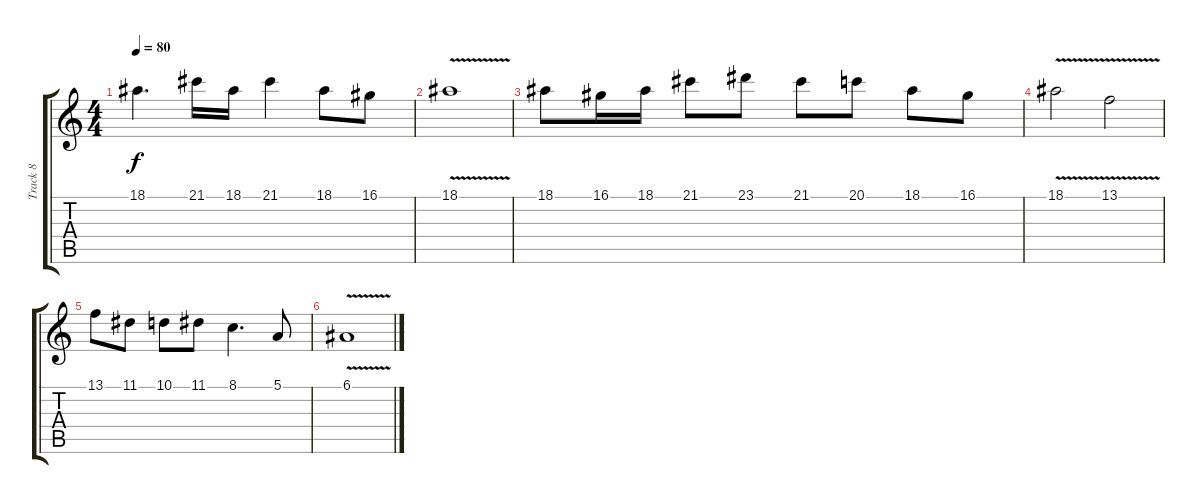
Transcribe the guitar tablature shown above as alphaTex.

\track ("Track 8" "Track 8") {instrument flute}
\staff {score tabs}
\tuning (E4 B3 G3 D3 A2 E2) {hide}
\ts (4 4)
\tempo 80
\clef g2
\ks c
18.1.4{d dy f} 21.1.16 18.1.16 21.1.4 18.1.8 16.1.8 |
18.1{v}.1 |
18.1.8 16.1.16 18.1.16 21.1.8 23.1.8 21.1.8 20.1.8 18.1.8 16.1.8 |
18.1{v}.2 13.1{v}.2 |
13.1.8 11.1.8 10.1.8 11.1.8 8.1.4{d} 5.1.8 |
6.1{v}.1
